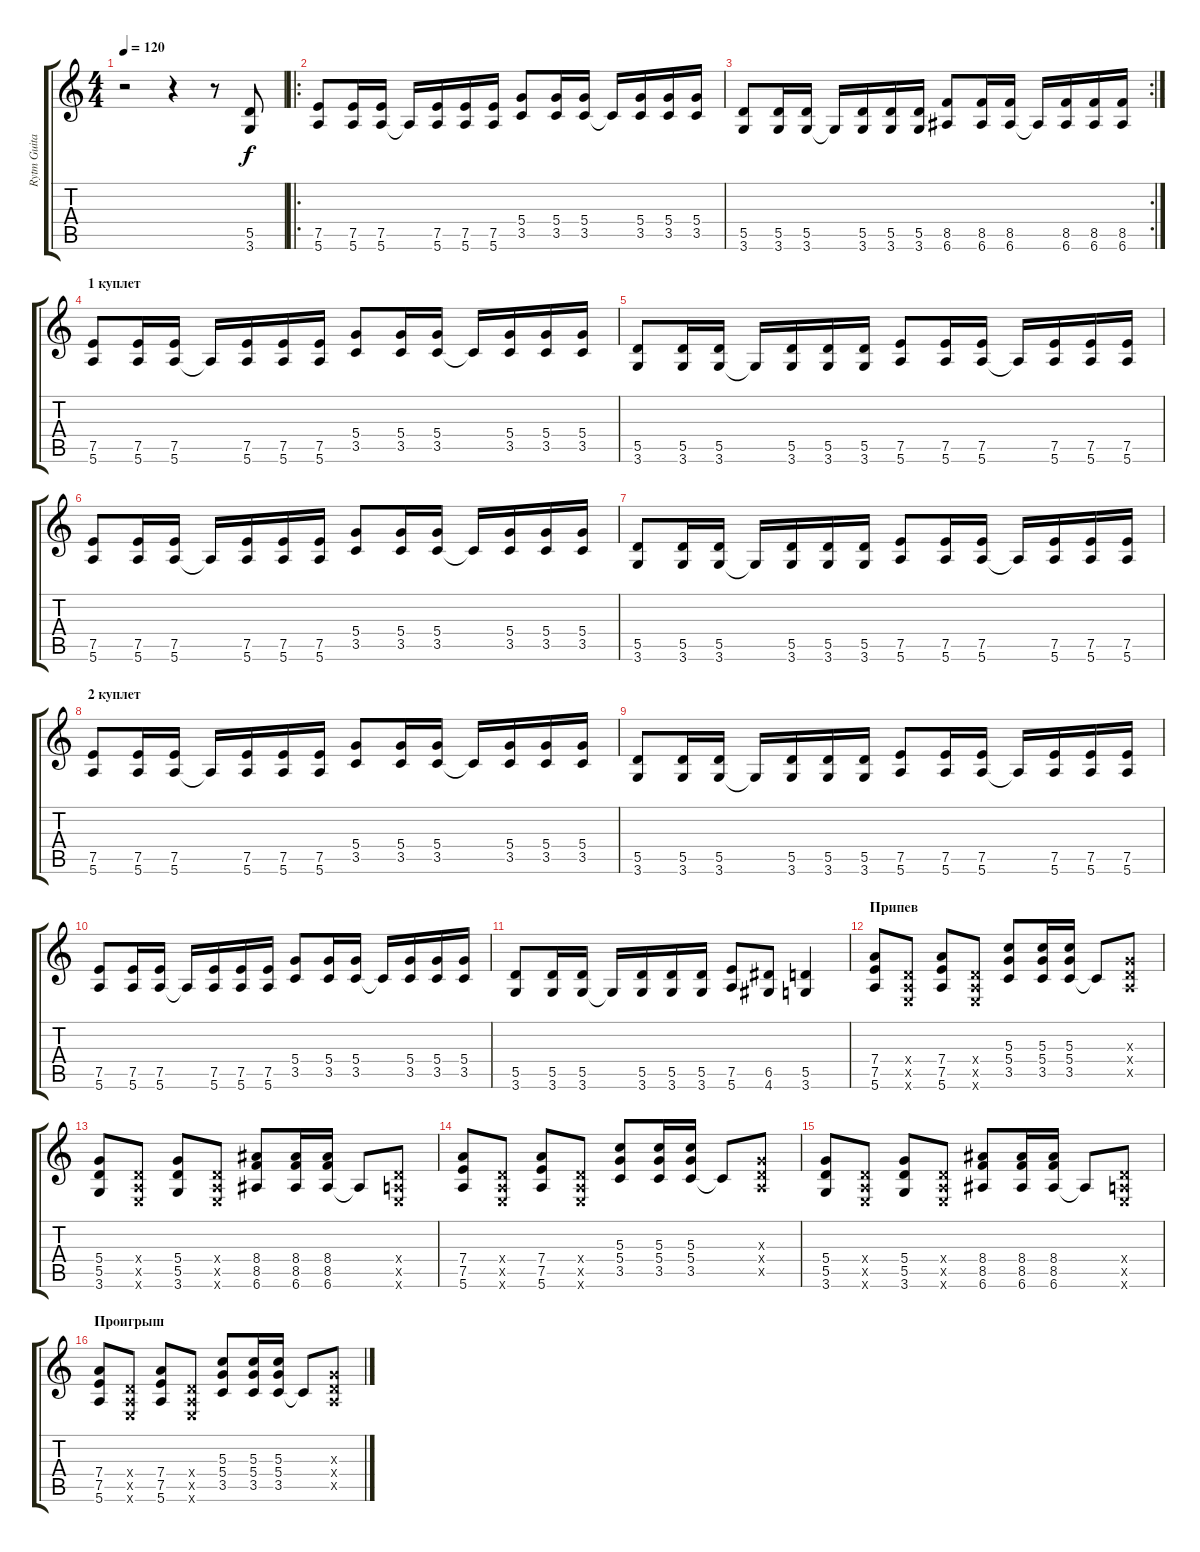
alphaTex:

\track ("Rytm Guitar (Zmey)" "Rytm Guita") {instrument overdrivenguitar}
\staff {score tabs}
\tuning (E4 B3 G3 D3 A2 E2) {hide}
\ts (4 4)
\tempo 120
\clef g2
\ks c
r.2{dy f instrument overdrivenguitar} r.4 r.8 (5.5 3.6).8 |
\ro
(7.5 5.6).8 (7.5 5.6).16 (7.5 5.6).16 5.6{t}.16 (7.5 5.6).16 (7.5 5.6).16 (7.5 5.6).16 (5.4 3.5).8 (5.4 3.5).16 (5.4 3.5).16 3.5{t}.16 (5.4 3.5).16 (5.4 3.5).16 (5.4 3.5).16 |
\rc 2
(5.5 3.6).8 (5.5 3.6).16 (5.5 3.6).16 3.6{t}.16 (5.5 3.6).16 (5.5 3.6).16 (5.5 3.6).16 (8.5 6.6).8 (8.5 6.6).16 (8.5 6.6).16 6.6{t}.16 (8.5 6.6).16 (8.5 6.6).16 (8.5 6.6).16 |
\section ("" "1 куплет")
(7.5 5.6).8 (7.5 5.6).16 (7.5 5.6).16 5.6{t}.16 (7.5 5.6).16 (7.5 5.6).16 (7.5 5.6).16 (5.4 3.5).8 (5.4 3.5).16 (5.4 3.5).16 3.5{t}.16 (5.4 3.5).16 (5.4 3.5).16 (5.4 3.5).16 |
(5.5 3.6).8 (5.5 3.6).16 (5.5 3.6).16 3.6{t}.16 (5.5 3.6).16 (5.5 3.6).16 (5.5 3.6).16 (7.5 5.6).8 (7.5 5.6).16 (7.5 5.6).16 5.6{t}.16 (7.5 5.6).16 (7.5 5.6).16 (7.5 5.6).16 |
(7.5 5.6).8 (7.5 5.6).16 (7.5 5.6).16 5.6{t}.16 (7.5 5.6).16 (7.5 5.6).16 (7.5 5.6).16 (5.4 3.5).8 (5.4 3.5).16 (5.4 3.5).16 3.5{t}.16 (5.4 3.5).16 (5.4 3.5).16 (5.4 3.5).16 |
(5.5 3.6).8 (5.5 3.6).16 (5.5 3.6).16 3.6{t}.16 (5.5 3.6).16 (5.5 3.6).16 (5.5 3.6).16 (7.5 5.6).8 (7.5 5.6).16 (7.5 5.6).16 5.6{t}.16 (7.5 5.6).16 (7.5 5.6).16 (7.5 5.6).16 |
\section ("" "2 куплет")
(7.5 5.6).8 (7.5 5.6).16 (7.5 5.6).16 5.6{t}.16 (7.5 5.6).16 (7.5 5.6).16 (7.5 5.6).16 (5.4 3.5).8 (5.4 3.5).16 (5.4 3.5).16 3.5{t}.16 (5.4 3.5).16 (5.4 3.5).16 (5.4 3.5).16 |
(5.5 3.6).8 (5.5 3.6).16 (5.5 3.6).16 3.6{t}.16 (5.5 3.6).16 (5.5 3.6).16 (5.5 3.6).16 (7.5 5.6).8 (7.5 5.6).16 (7.5 5.6).16 5.6{t}.16 (7.5 5.6).16 (7.5 5.6).16 (7.5 5.6).16 |
(7.5 5.6).8 (7.5 5.6).16 (7.5 5.6).16 5.6{t}.16 (7.5 5.6).16 (7.5 5.6).16 (7.5 5.6).16 (5.4 3.5).8 (5.4 3.5).16 (5.4 3.5).16 3.5{t}.16 (5.4 3.5).16 (5.4 3.5).16 (5.4 3.5).16 |
(5.5 3.6).8 (5.5 3.6).16 (5.5 3.6).16 3.6{t}.16 (5.5 3.6).16 (5.5 3.6).16 (5.5 3.6).16 (7.5 5.6).8 (6.5 4.6).8 (5.5 3.6).4 |
\section ("" "Припев")
(7.4 7.5 5.6).8 (0.4{x} 0.5{x} 0.6{x}).8 (7.4 7.5 5.6).8 (0.4{x} 0.5{x} 0.6{x}).8 (5.3 5.4 3.5).8 (5.3 5.4 3.5).16 (5.3 5.4 3.5).16 3.5{t}.8 (0.3{x} 0.4{x} 0.5{x}).8 |
(5.4 5.5 3.6).8 (0.4{x} 0.5{x} 0.6{x}).8 (5.4 5.5 3.6).8 (0.4{x} 0.5{x} 0.6{x}).8 (8.4 8.5 6.6).8 (8.4 8.5 6.6).16 (8.4 8.5 6.6).16 6.6{t}.8 (0.4{x} 0.5{x} 0.6{x}).8 |
(7.4 7.5 5.6).8 (0.4{x} 0.5{x} 0.6{x}).8 (7.4 7.5 5.6).8 (0.4{x} 0.5{x} 0.6{x}).8 (5.3 5.4 3.5).8 (5.3 5.4 3.5).16 (5.3 5.4 3.5).16 3.5{t}.8 (0.3{x} 0.4{x} 0.5{x}).8 |
(5.4 5.5 3.6).8 (0.4{x} 0.5{x} 0.6{x}).8 (5.4 5.5 3.6).8 (0.4{x} 0.5{x} 0.6{x}).8 (8.4 8.5 6.6).8 (8.4 8.5 6.6).16 (8.4 8.5 6.6).16 6.6{t}.8 (0.4{x} 0.5{x} 0.6{x}).8 |
\section ("" "Проигрыш")
(7.4 7.5 5.6).8 (0.4{x} 0.5{x} 0.6{x}).8 (7.4 7.5 5.6).8 (0.4{x} 0.5{x} 0.6{x}).8 (5.3 5.4 3.5).8 (5.3 5.4 3.5).16 (5.3 5.4 3.5).16 3.5{t}.8 (0.3{x} 0.4{x} 0.5{x}).8
